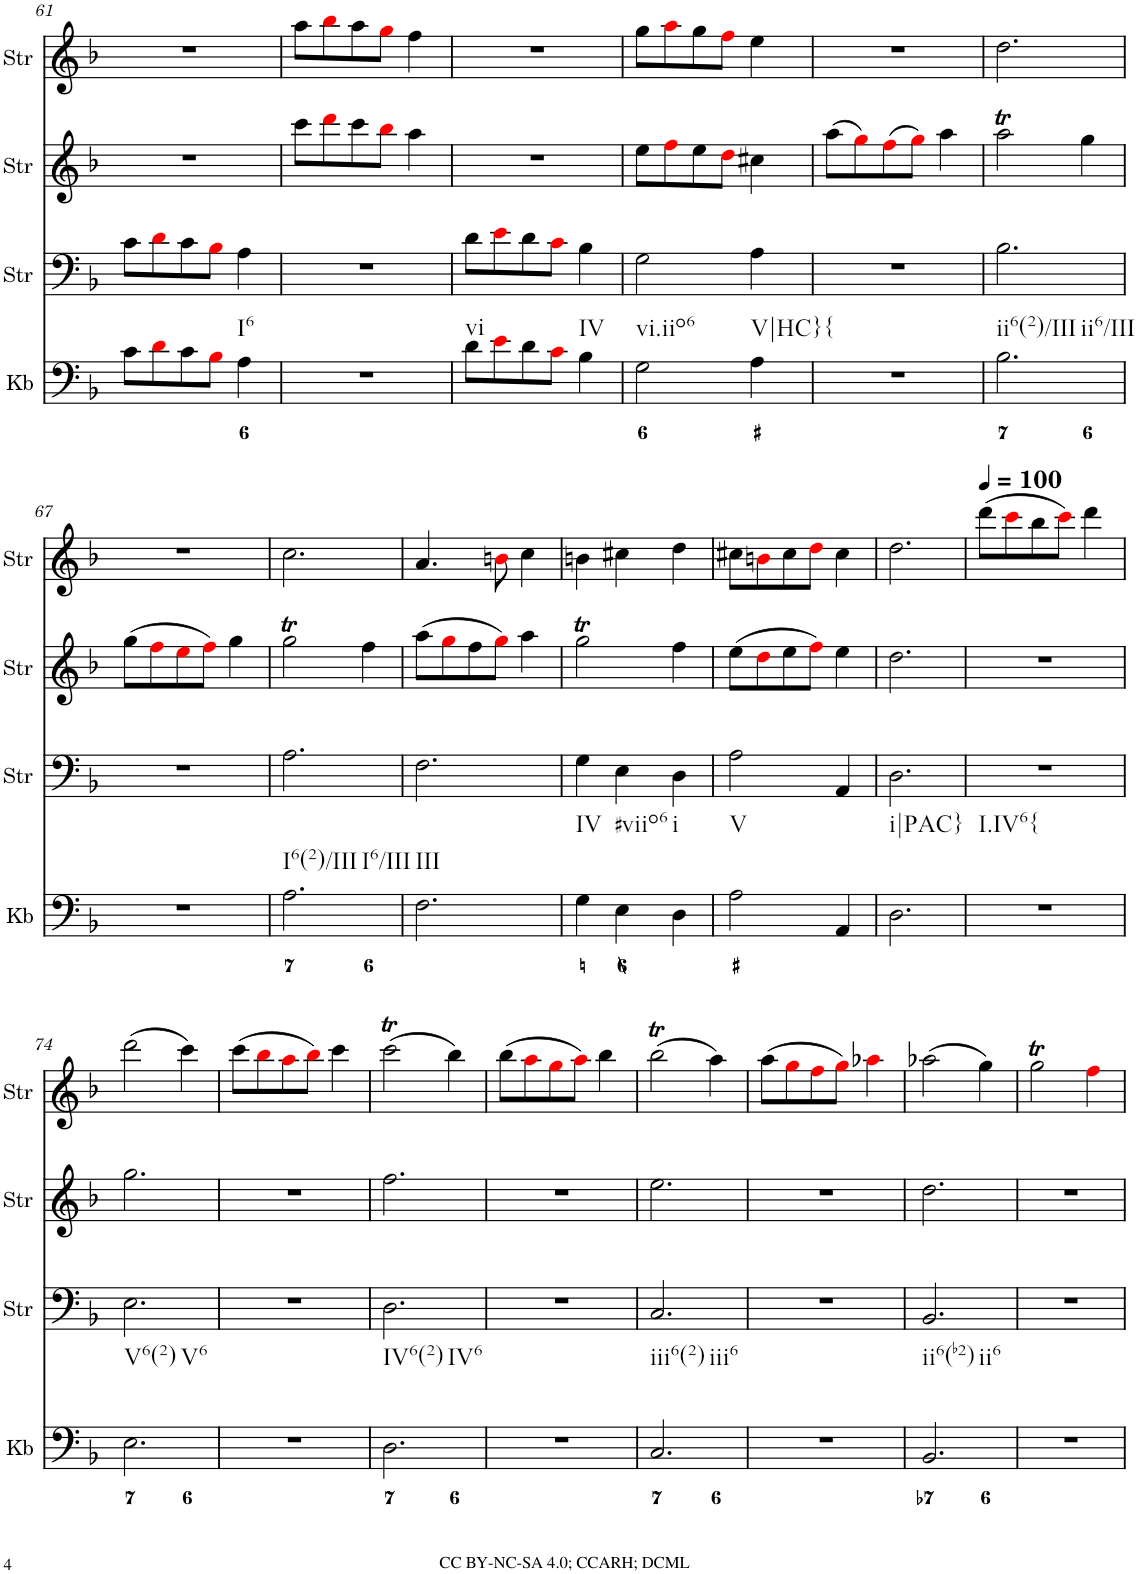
**kern	**harte	**kern	**kern	**kern
*part4	*part4	*part3	*part2	*part1
*staff4	*	*staff3	*staff2	*staff1
*I"Keyboard	*	*I"StringInstrument	*I"StringInstrument	*I"StringInstrument
*I'Kb	*	*I'Str	*I'Str	*I'Str
!!LO:PB:g=z
*clefF4	*	*clefF4	*clefG2	*clefG2
*k[b-]	*	*k[b-]	*k[b-]	*k[b-]
*M3/4	*	*M3/4	*M3/4	*M3/4
=61	=61	=61	=61	=61
8c\L	.	8c\L	2.r	2.r
8di\	.	8di\	.	.
8c\	.	8c\	.	.
8B-i\J	.	8B-i\J	.	.
4A\	.	4A\	.	.
=62	=62	=62	=62	=62
2.r	.	2.r	8ccc\L	8aa\L
.	.	.	8dddi\	8bb-i\
.	.	.	8ccc\	8aa\
.	.	.	8bb-i\J	8ggi\J
.	.	.	4aa\	4ff\
=63	=63	=63	=63	=63
8d\L	.	8d\L	2.r	2.r
8ei\	.	8ei\	.	.
8d\	.	8d\	.	.
8ci\J	.	8ci\J	.	.
4B-\	.	4B-\	.	.
=64	=64	=64	=64	=64
2G\	.	2G\	8ee\L	8gg\L
.	.	.	8ffi\	8aai\
.	.	.	8ee\	8gg\
.	.	.	8ddi\J	8ffi\J
4A\	.	4A\	4cc#X\	4ee\
=65	=65	=65	=65	=65
!	!LO:H:kt={	!	!	!
2.r	N	2.r	(8aa\L	2.r
.	.	.	8ggi\)	.
.	.	.	(8ffi\	.
.	.	.	8ggi\J)	.
.	.	.	4aa\	.
=66	=66	=66	=66	=66
2.B-\	.	2.B-\	2aat\	2.dd\
.	.	.	4gg\	.
!!LO:LB:g=z
=67	=67	=67	=67	=67
2.r	.	2.r	(8gg\L	2.r
.	.	.	8ffi\	.
.	.	.	8eei\	.
.	.	.	8ffi\J)	.
.	.	.	4gg\	.
=68	=68	=68	=68	=68
2.A\	.	2.A\	2ggT\	2.cc\
.	.	.	4ff\	.
=69	=69	=69	=69	=69
2.F\	.	2.F\	(8aa\L	4.a/
.	.	.	8ggi\	.
.	.	.	8ff\	.
.	.	.	8ggi\J)	8bni\
.	.	.	4aa\	4cc\
=70	=70	=70	=70	=70
4G\	.	4G\	2ggT\	4bn\
4E\	.	4E\	.	4cc#X\
4D\	.	4D\	4ff\	4dd\
=71	=71	=71	=71	=71
2A\	.	2A\	(8ee\L	8cc#X\L
.	.	.	8ddi\	8bni\
.	.	.	8ee\	8cc#\
.	.	.	8ffi\J)	8ddi\J
4AA/	.	4AA/	4ee\	4cc#\
=72	=72	=72	=72	=72
2.D\	.	2.D\	2.dd\	2.dd\
=73	=73	=73	=73	=73
*	*	*	*	*MM100
2.r	.	2.r	2.r	(8ddd\L
.	.	.	.	8ccci\
.	.	.	.	8bb-\
.	.	.	.	8ccci\J)
.	.	.	.	4ddd\
!!LO:LB:g=z
=74	=74	=74	=74	=74
2.E\	.	2.E\	2.gg\	(2ddd\
.	.	.	.	4ccc\)
=75	=75	=75	=75	=75
2.r	.	2.r	2.r	(8ccc\L
.	.	.	.	8bb-i\
.	.	.	.	8aai\
.	.	.	.	8bb-i\J)
.	.	.	.	4ccc\
=76	=76	=76	=76	=76
2.D\	.	2.D\	2.ff\	(2cccT\
.	.	.	.	4bb-\)
=77	=77	=77	=77	=77
2.r	.	2.r	2.r	(8bb-\L
.	.	.	.	8aai\
.	.	.	.	8ggi\
.	.	.	.	8aai\J)
.	.	.	.	4bb-\
=78	=78	=78	=78	=78
2.C/	.	2.C/	2.ee\	(2bb-T\
.	.	.	.	4aa\)
=79	=79	=79	=79	=79
2.r	.	2.r	2.r	(8aa\L
.	.	.	.	8ggi\
.	.	.	.	8ffi\
.	.	.	.	8ggi\J)
.	.	.	.	4aa-Xi\
=80	=80	=80	=80	=80
2.BB-/	.	2.BB-/	2.dd\	(2aa-X\
.	.	.	.	4gg\)
=81	=81	=81	=81	=81
2.r	.	2.r	2.r	2ggT\
.	.	.	.	4ffi\
=	=	=	=	=
*-	*-	*-	*-	*-
